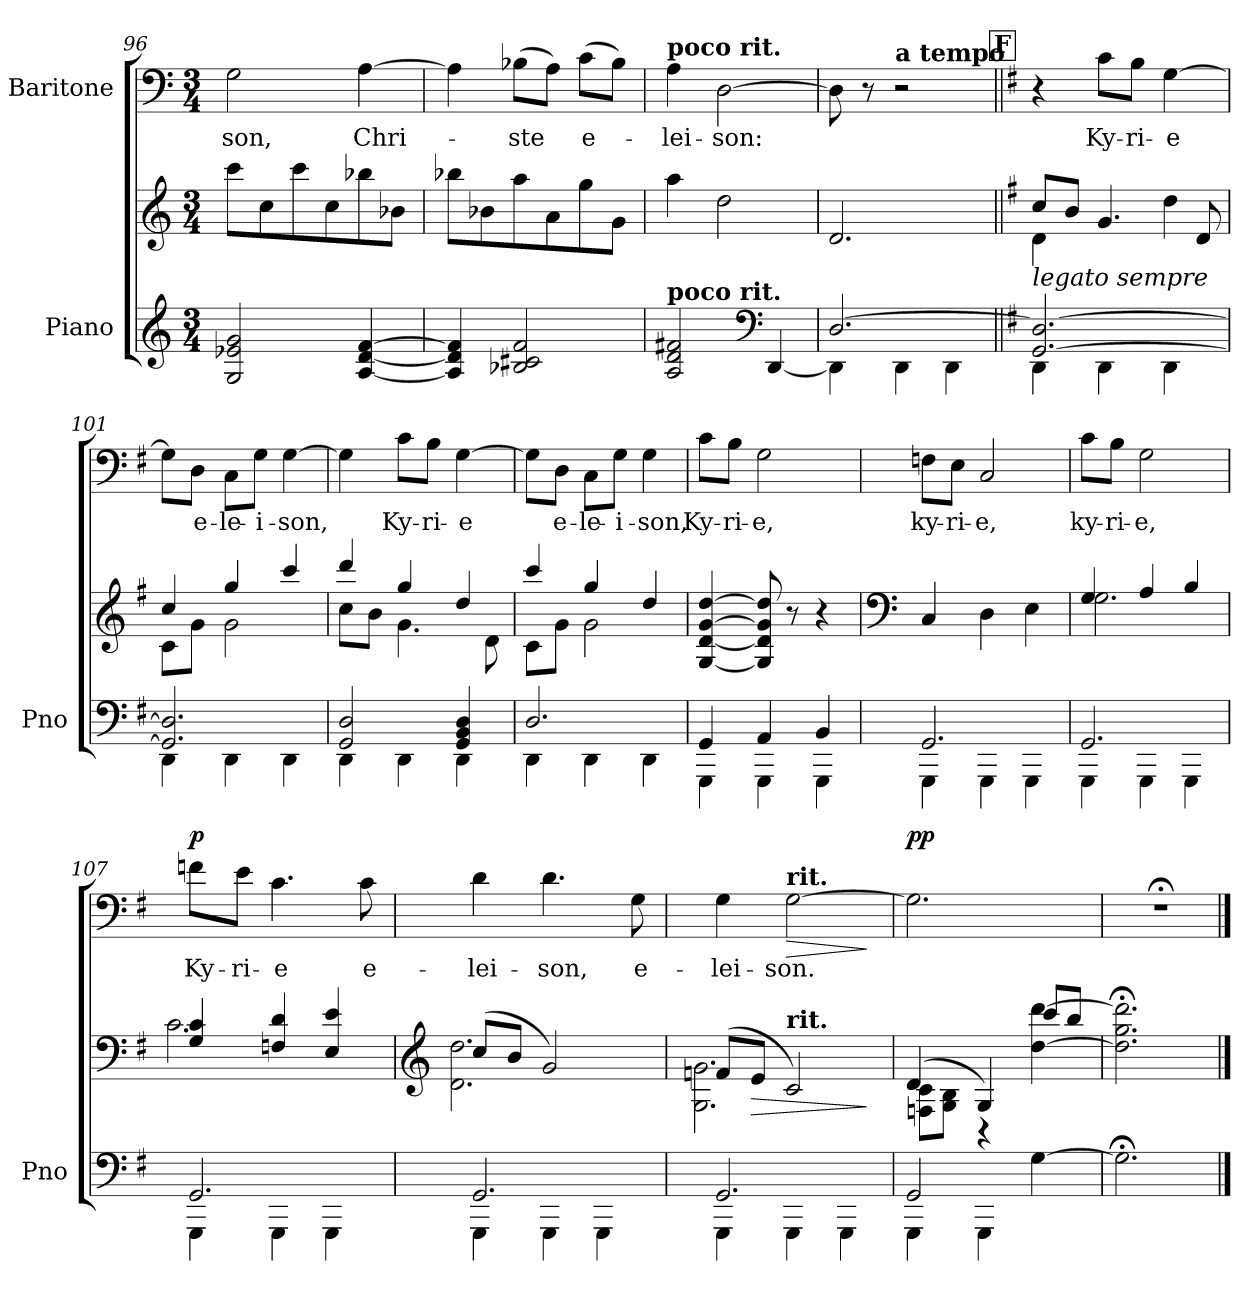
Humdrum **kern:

**kern	**kern	**dynam	**kern	**text	**dynam
*part2	*part2	*part2	*part1	*part1	*part1
*staff3	*staff2	*staff2/3	*staff1	*staff1	*staff1
*I"Piano	*	*	*I"Baritone	*	*
*I'Pno	*	*	*	*	*
*clefG2	*clefG2	*	*clefF4	*	*
*k[]	*k[]	*	*k[]	*	*
*M3/4	*M3/4	*	*M3/4	*	*
=96	=96	=96	=96	=96	=96
!	!	!	!	!LO:LY:b	!
2G/ 2e-X/ 2g/	8ccc\L	.	2G\	-son,	.
.	8cc\	.	.	.	.
.	8ccc\	.	.	.	.
.	8cc\	.	.	.	.
!	!	!	!	!LO:LY:b	!
[4A/ [4d/ [4f/	8bb-X\	.	[4A\	Chri-	.
.	8b-X\J	.	.	.	.
=97	=97	=97	=97	=97	=97
4A/] 4d/] 4f/]	8bb-X\L	.	4A\]	.	.
.	8b-X\	.	.	.	.
!	!	!	!	!LO:LY:b	!
2B-X/ 2c#X/ 2f/	8aa\	.	(>8B-X\L	-ste	.
.	8a\	.	8A\J)	.	.
!	!	!	!	!LO:LY:b	!
.	8gg\	.	(>8c\L	e-	.
.	8g\J	.	8B-\J)	.	.
=98	=98	=98	=98	=98	=98
!	!	!	!LO:TX:a:B:t=poco rit.	!	!
!LO:TX:a:B:t=poco rit.	!	!	!	!	!
!	!	!	!	!LO:LY:b	!
2A/ 2d/ 2f#X/	4aa\	.	4A\	-lei-	.
!	!	!	!	!LO:LY:b	!
.	2dd\	.	[2D\	-son:	.
*clefF4	*	*	*	*	*
[4DD/	.	.	.	.	.
!!LO:LB:g=z
=99	=99	=99	=99	=99	=99
*^	*	*	*	*	*
[2.D/	4DD\]	2.d/	.	8D\]	.	.
.	.	.	.	8r	.	.
*	*	*	*	*MM69	*	*
!	!	!	!	!LO:TX:a:B:t=a tempo	!	!
.	4DD\	.	.	2r	.	.
.	4DD\	.	.	.	.	.
!!LO:REH:place=s1:a:B:fs=14:t=F
=100||	=100||	=100||	=100||	=100||	=100||	=100||
*k[f#]	*	*k[f#]	*	*k[f#]	*	*
*	*	*^	*	*	*	*
!LO:TX:a:i:t=legato sempre	!	!	!	!	!	!	!
[2.GG/ 2.D/_	4DD\	8cc/L	4d\	.	4r	.	.
.	.	8b/J	.	.	.	.	.
!	!	!	!	!	!	!LO:LY:b	!LO:DY:a
.	4DD\	4.g/	4ryy	.	8c\L	Ky-	other-dynamics
!	!	!	!	!	!	!LO:LY:b	!
.	.	.	.	.	8B\J	-ri-	.
!	!	!	!	!	!	!LO:LY:b	!
.	4DD\	.	4dd\	.	[4G\	-e	.
.	.	8d/	.	.	.	.	.
=101	=101	=101	=101	=101	=101	=101	=101
2.GG/] 2.D/]	4DD\	4cc/	8c\L	.	8G\L]	.	.
!	!	!	!	!	!	!LO:LY:b	!
.	.	.	8g\J	.	8D\J	e-	.
!	!	!	!	!	!	!LO:LY:b	!
.	4DD\	4gg/	2g\	.	8C\L	-le-	.
!	!	!	!	!	!	!LO:LY:b	!
.	.	.	.	.	8G\J	-i-	.
!	!	!	!	!	!	!LO:LY:b	!
.	4DD\	4ccc/	.	.	[4G\	-son,	.
=102	=102	=102	=102	=102	=102	=102	=102
2GG/ 2D/	4DD\	4ddd/	8cc\L	.	4G\]	.	.
.	.	.	8b\J	.	.	.	.
!	!	!	!	!	!	!LO:LY:b	!
.	4DD\	4gg/	4.g\	.	8c\L	Ky-	.
!	!	!	!	!	!	!LO:LY:b	!
.	.	.	.	.	8B\J	-ri-	.
!	!	!	!	!	!	!LO:LY:b	!
4GG/ 4BB/ 4D/	4DD\	4dd/	.	.	[4G\	-e	.
.	.	.	8d\	.	.	.	.
=103	=103	=103	=103	=103	=103	=103	=103
2.D/	4DD\	4ccc/	8c\L	.	8G\L]	.	.
!	!	!	!	!	!	!LO:LY:b	!
.	.	.	8g\J	.	8D\J	e-	.
!	!	!	!	!	!	!LO:LY:b	!
.	4DD\	4gg/	2g\	.	8C\L	-le-	.
!	!	!	!	!	!	!LO:LY:b	!
.	.	.	.	.	8G\J	-i-	.
!	!	!	!	!	!	!LO:LY:b	!
.	4DD\	4dd/	.	.	4G\	-son,	.
*	*	*v	*v	*	*	*	*
=104	=104	=104	=104	=104	=104	=104
!	!	!	!	!	!LO:LY:b	!
4GG/	4GGG\	[4G/ [4d/ [4g/ [4dd/	.	8c\L	Ky-	.
!	!	!	!	!	!LO:LY:b	!
.	.	.	.	8B\J	-ri-	.
!	!	!	!	!	!LO:LY:b	!
4AA/	4GGG\	8G/] 8d/] 8g/] 8dd/]	.	2G\	-e,	.
.	.	8r	.	.	.	.
4BB/	4GGG\	4r	.	.	.	.
=105	=105	=105	=105	=105	=105	=105
*	*	*clefF4	*	*	*	*
!	!	!	!	!	!LO:LY:b	!
2.GG/	4GGG\	4C/	.	8Fn\L	ky-	.
!	!	!	!	!	!LO:LY:b	!
.	.	.	.	8E\J	-ri-	.
!	!	!	!	!	!LO:LY:b	!
.	4GGG\	4D\	.	2C/	-e,	.
.	4GGG\	4E\	.	.	.	.
!!LO:LB:g=z
=106	=106	=106	=106	=106	=106	=106
*	*	*^	*	*	*	*
!	!	!	!	!	!	!LO:LY:b	!
2.GG/	4GGG\	4G/	2.G\	.	8c\L	ky-	.
!	!	!	!	!	!	!LO:LY:b	!
.	.	.	.	.	8B\J	-ri-	.
!	!	!	!	!	!	!LO:LY:b	!
.	4GGG\	4A/	.	.	2G\	-e,	.
.	4GGG\	4B/	.	.	.	.	.
=107	=107	=107	=107	=107	=107	=107	=107
!	!	!	!	!	!	!LO:LY:b	!LO:DY:a
2.GG/	4GGG\	4G/ 4c/	2.c\	.	8fn\L	Ky-	p
!	!	!	!	!	!	!LO:LY:b	!
.	.	.	.	.	8e\J	-ri-	.
!	!	!	!	!	!	!LO:LY:b	!
.	4GGG\	4Fn/ 4d/	.	.	4.c\	-e	.
.	4GGG\	4E/ 4e/	.	.	.	.	.
!	!	!	!	!	!	!LO:LY:b	!
.	.	.	.	.	8c\	e-	.
=108	=108	=108	=108	=108	=108	=108	=108
*	*	*clefG2	*	*	*	*	*
!	!	!	!	!	!	!LO:LY:b	!
2.GG/	4GGG\	(>8cc/L	2.d\ 2.dd\	.	4d\	-lei-	.
.	.	8b/J	.	.	.	.	.
!	!	!	!	!	!	!LO:LY:b	!
.	4GGG\	2g/)	.	.	4.d\	-son,	.
.	4GGG\	.	.	.	.	.	.
!	!	!	!	!	!	!LO:LY:b	!
.	.	.	.	.	8G\	e-	.
=109	=109	=109	=109	=109	=109	=109	=109
!	!	!	!	!	!	!LO:LY:b	!
2.GG/	4GGG\	(>8fn/L	2.G\ 2.g\	.	4G\	-lei-	.
!	!	!	!	!LO:HP:b	!	!	!
.	.	8e/J	.	>	.	.	.
!	!	!	!	!	!LO:TX:a:B:t=rit.	!	!
!	!	!LO:TX:a:B:t=rit.	!	!	!	!	!
!	!	!	!	!	!	!LO:LY:b	!LO:HP:b
.	4GGG\	2c/)	.	.	[2G\	-son.	>
.	4GGG\	.	.	.	.	.	.
*v	*v	*	*	*	*	*	*
*	*v	*v	*	*	*	*
.	.	]	.	.	]
=110	=110	=110	=110	=110	=110
*^	*^	*	*	*	*
!	!	!	!	!	!	!	!LO:DY:a
2GG/	4GGG\	(>4d/	8Fn\ 8c\L	.	2.G\]	.	pp
.	.	.	8G\ 8B\J	.	.	.	.
.	4GGG\	4G/)	4r	.	.	.	.
[4G\	4ryy	[4dd\ [4ddd\	8ccc/L	.	.	.	.
.	.	.	8bb/J	.	.	.	.
*v	*v	*	*	*	*	*	*
*	*v	*v	*	*	*	*
=111	=111	=111	=111	=111	=111
2.G;\]	2.dd\];< 2.gg\;< 2.ddd\];<	.	2.r;<	.	.
==	==	==	==	==	==
*-	*-	*-	*-	*-	*-
